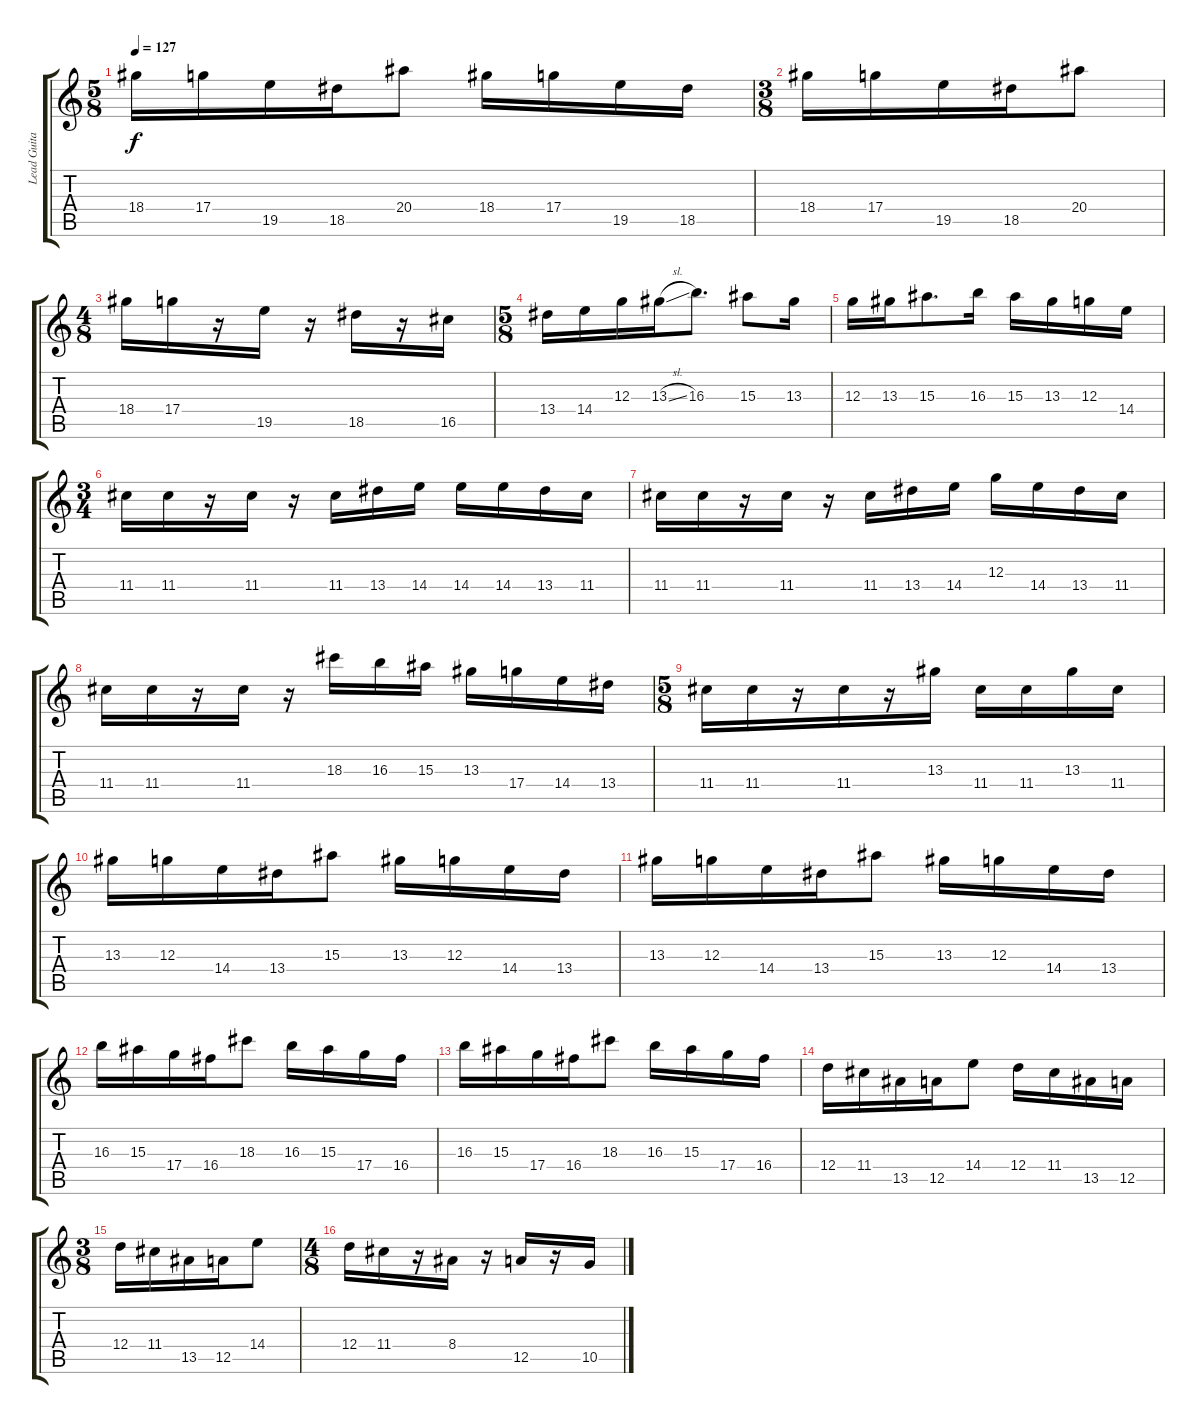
\track ("Lead Guitar" "Lead Guita") {instrument overdrivenguitar}
\staff {score tabs}
\tuning (E4 B3 G3 D3 A2 E2) {hide}
\ts (5 8)
\tempo 127
\clef g2
\ks c
18.4.16{dy f} 17.4.16 19.5.16 18.5.16 20.4.8 18.4.16 17.4.16 19.5.16 18.5.16 |
\ts (3 8)
18.4.16 17.4.16 19.5.16 18.5.16 20.4.8 |
\ts (4 8)
18.4.16 17.4.16 r.16 19.5.16 r.16 18.5.16 r.16 16.5.16 |
\ts (5 8)
13.4.16 14.4.16 12.3.16 13.3{sl}.16 16.3.8{d} 15.3.8 13.3.16 |
12.3.16 13.3.16 15.3.8{d} 16.3.16 15.3.16 13.3.16 12.3.16 14.4.16 |
\ts (3 4)
11.4.16 11.4.16 r.16 11.4.16 r.16 11.4.16 13.4.16 14.4.16 14.4.16 14.4.16 13.4.16 11.4.16 |
11.4.16 11.4.16 r.16 11.4.16 r.16 11.4.16 13.4.16 14.4.16 12.3.16 14.4.16 13.4.16 11.4.16 |
11.4.16 11.4.16 r.16 11.4.16 r.16 18.3.16 16.3.16 15.3.16 13.3.16 17.4.16 14.4.16 13.4.16 |
\ts (5 8)
11.4.16 11.4.16 r.16 11.4.16 r.16 13.3.16 11.4.16 11.4.16 13.3.16 11.4.16 |
13.3.16 12.3.16 14.4.16 13.4.16 15.3.8 13.3.16 12.3.16 14.4.16 13.4.16 |
13.3.16 12.3.16 14.4.16 13.4.16 15.3.8 13.3.16 12.3.16 14.4.16 13.4.16 |
16.3.16 15.3.16 17.4.16 16.4.16 18.3.8 16.3.16 15.3.16 17.4.16 16.4.16 |
16.3.16 15.3.16 17.4.16 16.4.16 18.3.8 16.3.16 15.3.16 17.4.16 16.4.16 |
12.4.16 11.4.16 13.5.16 12.5.16 14.4.8 12.4.16 11.4.16 13.5.16 12.5.16 |
\ts (3 8)
12.4.16 11.4.16 13.5.16 12.5.16 14.4.8 |
\ts (4 8)
12.4.16 11.4.16 r.16 8.4.16 r.16 12.5.16 r.16 10.5.16
